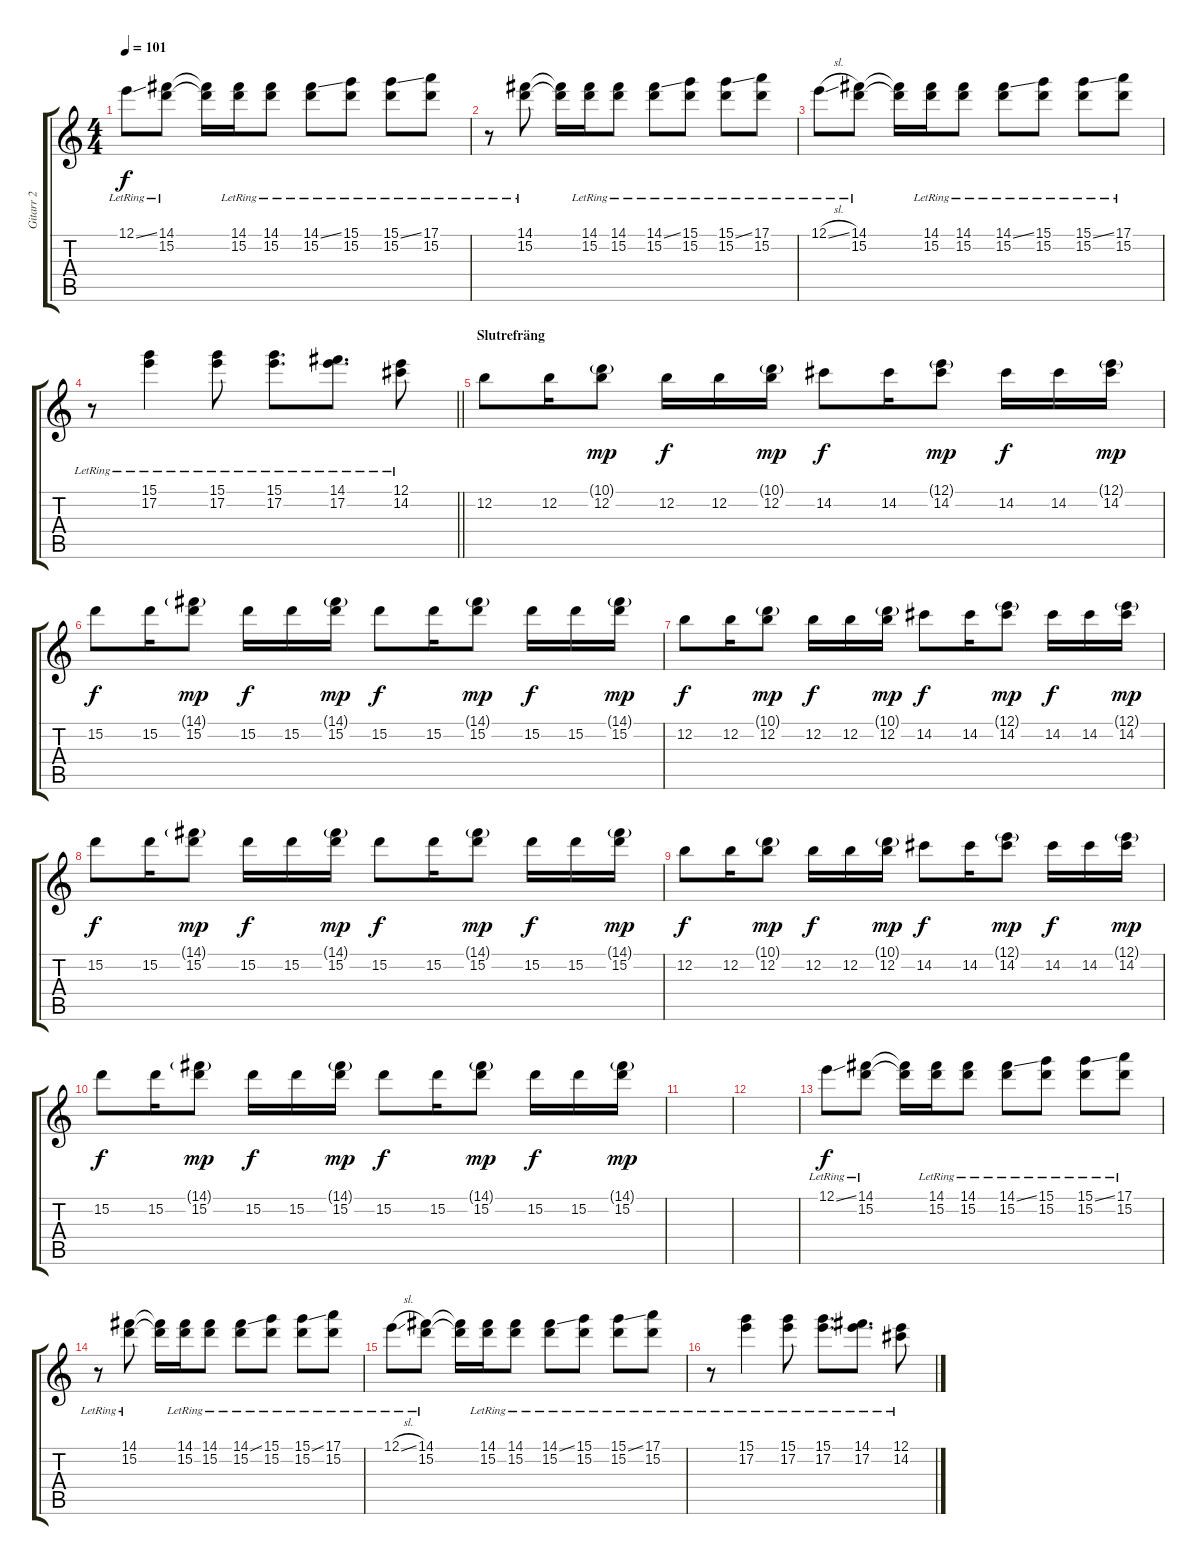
\track ("Gitarr 2" "Gitarr 2") {instrument electricguitarjazz}
\staff {score tabs}
\tuning (E4 B3 G3 D3 A2 E2) {hide}
\ts (4 4)
\tempo 101
\clef g2
\ks c
12.1{ss lr}.8{dy f} (14.1{lr} 15.2{lr}).8 (14.1{t} 15.2{t}).16 (14.1{lr} 15.2{lr}).16 (14.1{lr} 15.2{lr}).8 (14.1{ss lr} 15.2{lr}).8 (15.1{lr} 15.2{lr}).8 (15.1{ss lr} 15.2{lr}).8 (17.1{lr} 15.2{lr}).8 |
r.8 (14.1{lr} 15.2{lr}).8 (14.1{t} 15.2{t}).16 (14.1{lr} 15.2{lr}).16 (14.1{lr} 15.2{lr}).8 (14.1{ss lr} 15.2{lr}).8 (15.1{lr} 15.2{lr}).8 (15.1{ss lr} 15.2{lr}).8 (17.1{lr} 15.2{lr}).8 |
12.1{sl lr}.8 (14.1{lr} 15.2{lr}).8 (14.1{t} 15.2{t}).16 (14.1{lr} 15.2{lr}).16 (14.1{lr} 15.2{lr}).8 (14.1{ss lr} 15.2{lr}).8 (15.1{lr} 15.2{lr}).8 (15.1{ss lr} 15.2{lr}).8 (17.1{lr} 15.2{lr}).8 |
\barLineRight lightlight
r.8 (15.1{lr} 17.2{lr}).4 (15.1{lr} 17.2{lr}).8 (15.1{lr} 17.2{lr}).8{d} (14.1{lr} 17.2{lr}).8{d} (12.1{lr} 14.2{lr}).8 |
\section ("" "Slutrefräng")
12.2.8 12.2.16 (10.1{g} 12.2).8{dy mp} 12.2.16{dy f} 12.2.16 (10.1{g} 12.2).16{dy mp} 14.2.8{dy f} 14.2.16 (12.1{g} 14.2).8{dy mp} 14.2.16{dy f} 14.2.16 (12.1{g} 14.2).16{dy mp} |
15.2.8{dy f} 15.2.16 (14.1{g} 15.2).8{dy mp} 15.2.16{dy f} 15.2.16 (14.1{g} 15.2).16{dy mp} 15.2.8{dy f} 15.2.16 (14.1{g} 15.2).8{dy mp} 15.2.16{dy f} 15.2.16 (14.1{g} 15.2).16{dy mp} |
12.2.8{dy f} 12.2.16 (10.1{g} 12.2).8{dy mp} 12.2.16{dy f} 12.2.16 (10.1{g} 12.2).16{dy mp} 14.2.8{dy f} 14.2.16 (12.1{g} 14.2).8{dy mp} 14.2.16{dy f} 14.2.16 (12.1{g} 14.2).16{dy mp} |
15.2.8{dy f} 15.2.16 (14.1{g} 15.2).8{dy mp} 15.2.16{dy f} 15.2.16 (14.1{g} 15.2).16{dy mp} 15.2.8{dy f} 15.2.16 (14.1{g} 15.2).8{dy mp} 15.2.16{dy f} 15.2.16 (14.1{g} 15.2).16{dy mp} |
12.2.8{dy f} 12.2.16 (10.1{g} 12.2).8{dy mp} 12.2.16{dy f} 12.2.16 (10.1{g} 12.2).16{dy mp} 14.2.8{dy f} 14.2.16 (12.1{g} 14.2).8{dy mp} 14.2.16{dy f} 14.2.16 (12.1{g} 14.2).16{dy mp} |
15.2.8{dy f} 15.2.16 (14.1{g} 15.2).8{dy mp} 15.2.16{dy f} 15.2.16 (14.1{g} 15.2).16{dy mp} 15.2.8{dy f} 15.2.16 (14.1{g} 15.2).8{dy mp} 15.2.16{dy f} 15.2.16 (14.1{g} 15.2).16{dy mp} |
|
|
12.1{ss lr}.8{dy f} (14.1{lr} 15.2{lr}).8 (14.1{t} 15.2{t}).16 (14.1{lr} 15.2{lr}).16 (14.1{lr} 15.2{lr}).8 (14.1{ss lr} 15.2{lr}).8 (15.1{lr} 15.2{lr}).8 (15.1{ss lr} 15.2{lr}).8 (17.1{lr} 15.2{lr}).8 |
r.8 (14.1{lr} 15.2{lr}).8 (14.1{t} 15.2{t}).16 (14.1{lr} 15.2{lr}).16 (14.1{lr} 15.2{lr}).8 (14.1{ss lr} 15.2{lr}).8 (15.1{lr} 15.2{lr}).8 (15.1{ss lr} 15.2{lr}).8 (17.1{lr} 15.2{lr}).8 |
12.1{sl lr}.8 (14.1{lr} 15.2{lr}).8 (14.1{t} 15.2{t}).16 (14.1{lr} 15.2{lr}).16 (14.1{lr} 15.2{lr}).8 (14.1{ss lr} 15.2{lr}).8 (15.1{lr} 15.2{lr}).8 (15.1{ss lr} 15.2{lr}).8 (17.1{lr} 15.2{lr}).8 |
r.8 (15.1{lr} 17.2{lr}).4 (15.1{lr} 17.2{lr}).8 (15.1{lr} 17.2{lr}).8{d} (14.1{lr} 17.2{lr}).8{d} (12.1{lr} 14.2{lr}).8
